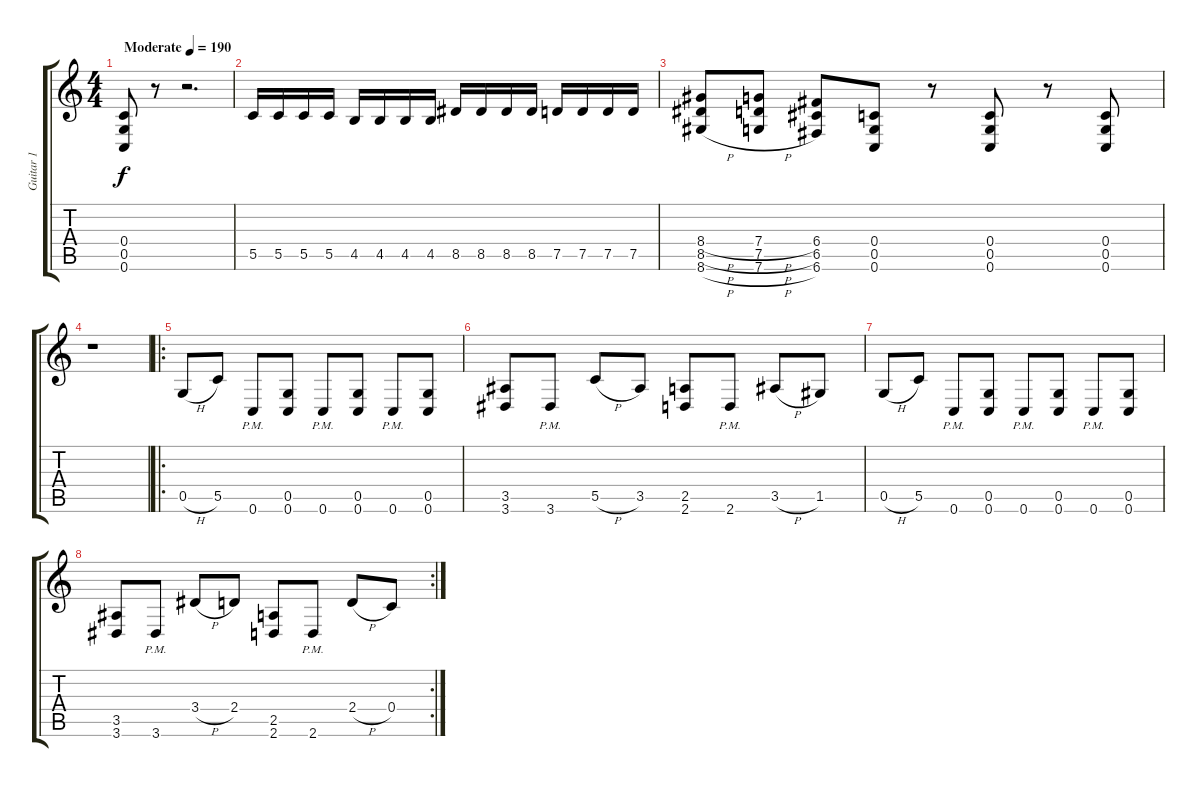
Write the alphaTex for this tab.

\track ("Guitar 1" "Guitar 1") {instrument distortionguitar}
\staff {score tabs}
\tuning (D4 A3 F3 C3 G2 C2) {hide}
\ts (4 4)
\tempo (190 "Moderate")
\clef g2
\ks c
(0.4 0.5 0.6).8{dy f instrument distortionguitar} r.8 r.2{d} |
5.5.16 5.5.16 5.5.16 5.5.16 4.5.16 4.5.16 4.5.16 4.5.16 8.5.16 8.5.16 8.5.16 8.5.16 7.5.16 7.5.16 7.5.16 7.5.16 |
(8.4{h} 8.5{h} 8.6{h}).8 (7.4{h} 7.5{h} 7.6{h}).8 (6.4 6.5 6.6).8 (0.4 0.5 0.6).8 r.8 (0.4 0.5 0.6).8 r.8 (0.4 0.5 0.6).8 |
r.1 |
\ro
0.5{h}.8 5.5.8 0.6{pm}.8 (0.5 0.6).8 0.6{pm}.8 (0.5 0.6).8 0.6{pm}.8 (0.5 0.6).8 |
(3.5 3.6).8 3.6{pm}.8 5.5{h}.8 3.5.8 (2.5 2.6).8 2.6{pm}.8 3.5{h}.8 1.5.8 |
0.5{h}.8 5.5.8 0.6{pm}.8 (0.5 0.6).8 0.6{pm}.8 (0.5 0.6).8 0.6{pm}.8 (0.5 0.6).8 |
\rc 2
(3.5 3.6).8 3.6{pm}.8 3.4{h}.8 2.4.8 (2.5 2.6).8 2.6{pm}.8 2.4{h}.8 0.4.8
